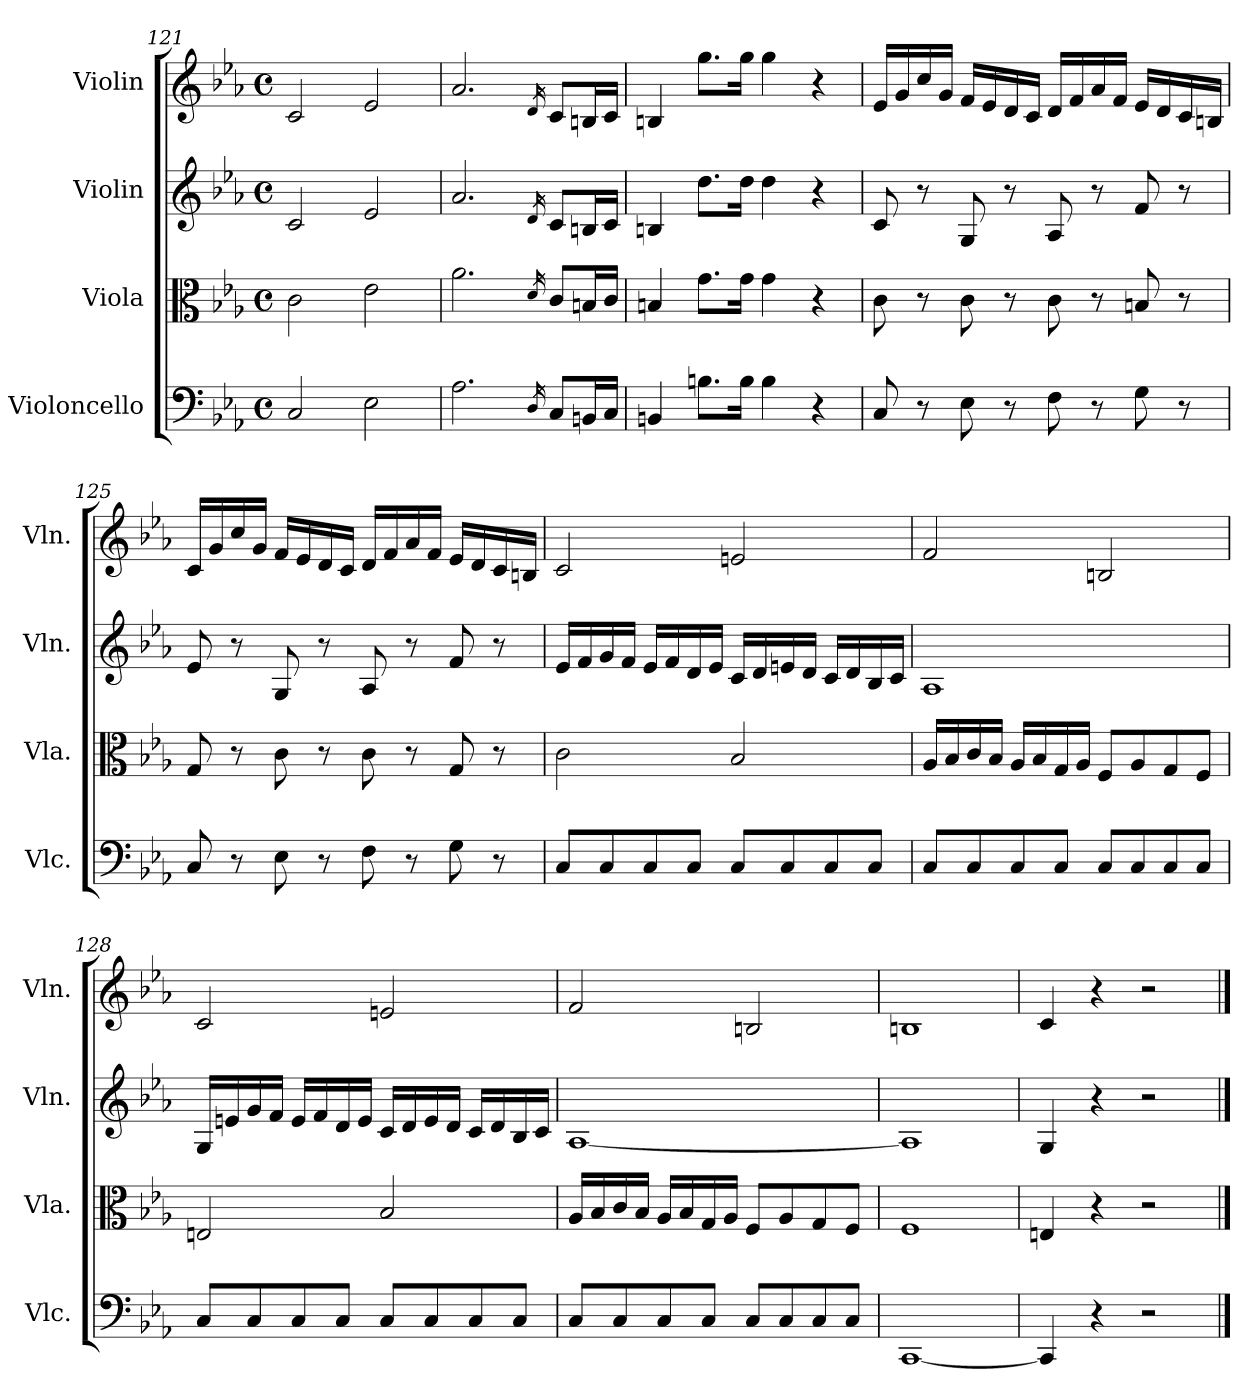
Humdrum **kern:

**kern	**kern	**kern	**kern
*part4	*part3	*part2	*part1
*staff4	*staff3	*staff2	*staff1
*I"Violoncello	*I"Viola	*I"Violin	*I"Violin
*I'Vlc.	*I'Vla.	*I'Vln.	*I'Vln.
*clefF4	*clefC3	*clefG2	*clefG2
*k[b-e-a-]	*k[b-e-a-]	*k[b-e-a-]	*k[b-e-a-]
*E-:	*E-:	*E-:	*E-:
*M4/4	*M4/4	*M4/4	*M4/4
*met(c)	*met(c)	*met(c)	*met(c)
=121	=121	=121	=121
2C/	2c\	2c/	2c/
2E-\	2e-\	2e-/	2e-/
=122	=122	=122	=122
2.A-\	2.a-\	2.a-/	2.a-/
16qD/	16qd/	16qd/	16qd/
8C/L	8c/L	8c/L	8c/L
16BBn/L	16Bn/L	16Bn/L	16Bn/L
16C/JJ	16c/JJ	16c/JJ	16c/JJ
=123	=123	=123	=123
4BBn/	4Bn/	4Bn/	4Bn/
8.Bn\L	8.g\L	8.dd\L	8.gg\L
16B\Jk	16g\Jk	16dd\Jk	16gg\Jk
4B\	4g\	4dd\	4gg\
4r	4r	4r	4r
=124	=124	=124	=124
8C/	8c\	8c/	16e-/LL
.	.	.	16g/
8r	8r	8r	16cc/
.	.	.	16g/JJ
8E-\	8c\	8G/	16f/LL
.	.	.	16e-/
8r	8r	8r	16d/
.	.	.	16c/JJ
8F\	8c\	8A-/	16d/LL
.	.	.	16f/
8r	8r	8r	16a-/
.	.	.	16f/JJ
8G\	8Bn/	8f/	16e-/LL
.	.	.	16d/
8r	8r	8r	16c/
.	.	.	16Bn/JJ
=125	=125	=125	=125
8C/	8G/	8e-/	16c/LL
.	.	.	16g/
8r	8r	8r	16cc/
.	.	.	16g/JJ
8E-\	8c\	8G/	16f/LL
.	.	.	16e-/
8r	8r	8r	16d/
.	.	.	16c/JJ
8F\	8c\	8A-/	16d/LL
.	.	.	16f/
8r	8r	8r	16a-/
.	.	.	16f/JJ
8G\	8G/	8f/	16e-/LL
.	.	.	16d/
8r	8r	8r	16c/
.	.	.	16Bn/JJ
=126	=126	=126	=126
8C/L	2c\	16e-/LL	2c/
.	.	16f/	.
8C/	.	16g/	.
.	.	16f/JJ	.
8C/	.	16e-/LL	.
.	.	16f/	.
8C/J	.	16d/	.
.	.	16e-/JJ	.
8C/L	2B-/	16c/LL	2en/
.	.	16d/	.
8C/	.	16en/	.
.	.	16d/JJ	.
8C/	.	16c/LL	.
.	.	16d/	.
8C/J	.	16B-/	.
.	.	16c/JJ	.
=127	=127	=127	=127
8C/L	16A-/LL	1A-	2f/
.	16B-/	.	.
8C/	16c/	.	.
.	16B-/JJ	.	.
8C/	16A-/LL	.	.
.	16B-/	.	.
8C/J	16G/	.	.
.	16A-/JJ	.	.
8C/L	8F/L	.	2Bn/
8C/	8A-/	.	.
8C/	8G/	.	.
8C/J	8F/J	.	.
=128	=128	=128	=128
8C/L	2En/	16G/LL	2c/
.	.	16en/	.
8C/	.	16g/	.
.	.	16f/JJ	.
8C/	.	16e/LL	.
.	.	16f/	.
8C/J	.	16d/	.
.	.	16e/JJ	.
8C/L	2B-/	16c/LL	2en/
.	.	16d/	.
8C/	.	16e/	.
.	.	16d/JJ	.
8C/	.	16c/LL	.
.	.	16d/	.
8C/J	.	16B-/	.
.	.	16c/JJ	.
=129	=129	=129	=129
8C/L	16A-/LL	[1A-	2f/
.	16B-/	.	.
8C/	16c/	.	.
.	16B-/JJ	.	.
8C/	16A-/LL	.	.
.	16B-/	.	.
8C/J	16G/	.	.
.	16A-/JJ	.	.
8C/L	8F/L	.	2Bn/
8C/	8A-/	.	.
8C/	8G/	.	.
8C/J	8F/J	.	.
=130	=130	=130	=130
[1CC	1F	1A-]	1Bn
=131	=131	=131	=131
4CC/]	4En/	4G/	4c/
4r	4r	4r	4r
2r	2r	2r	2r
==	==	==	==
*-	*-	*-	*-
